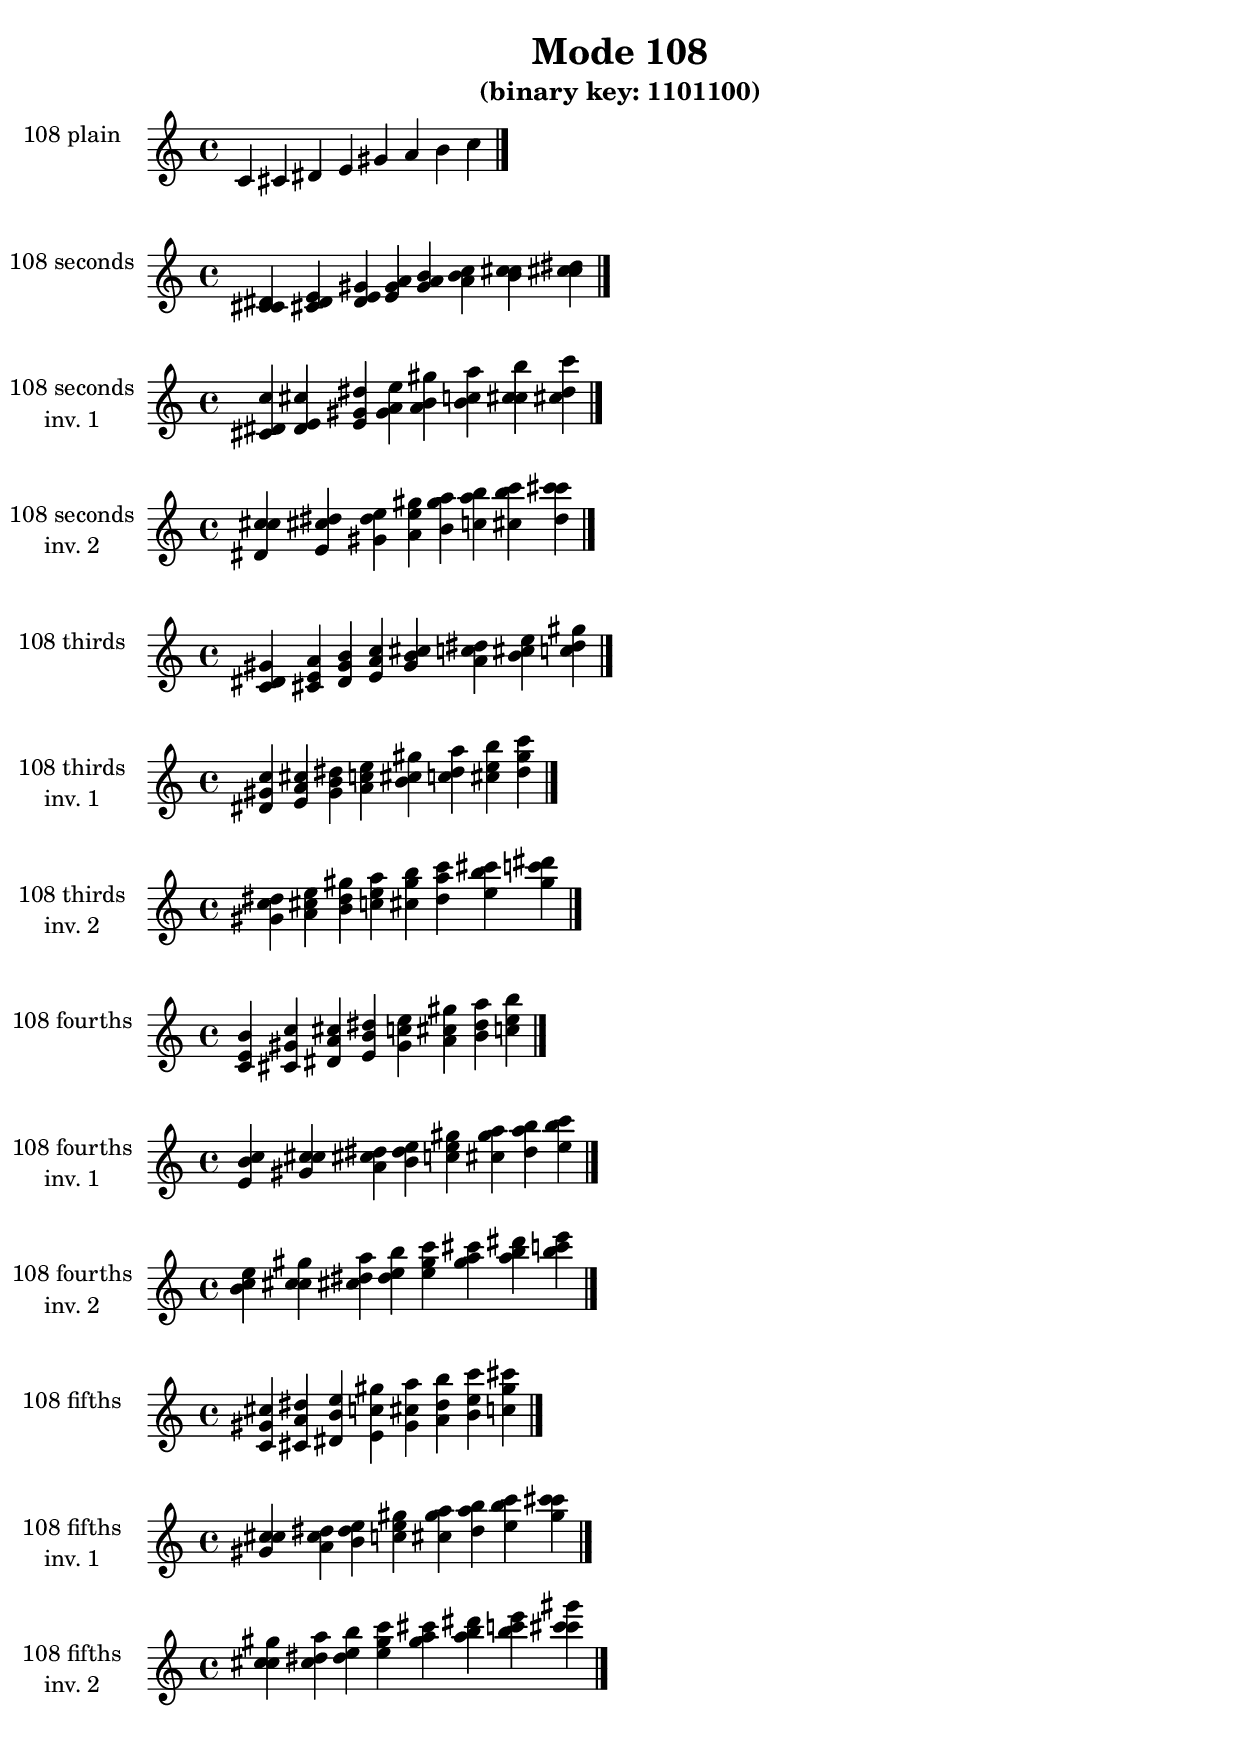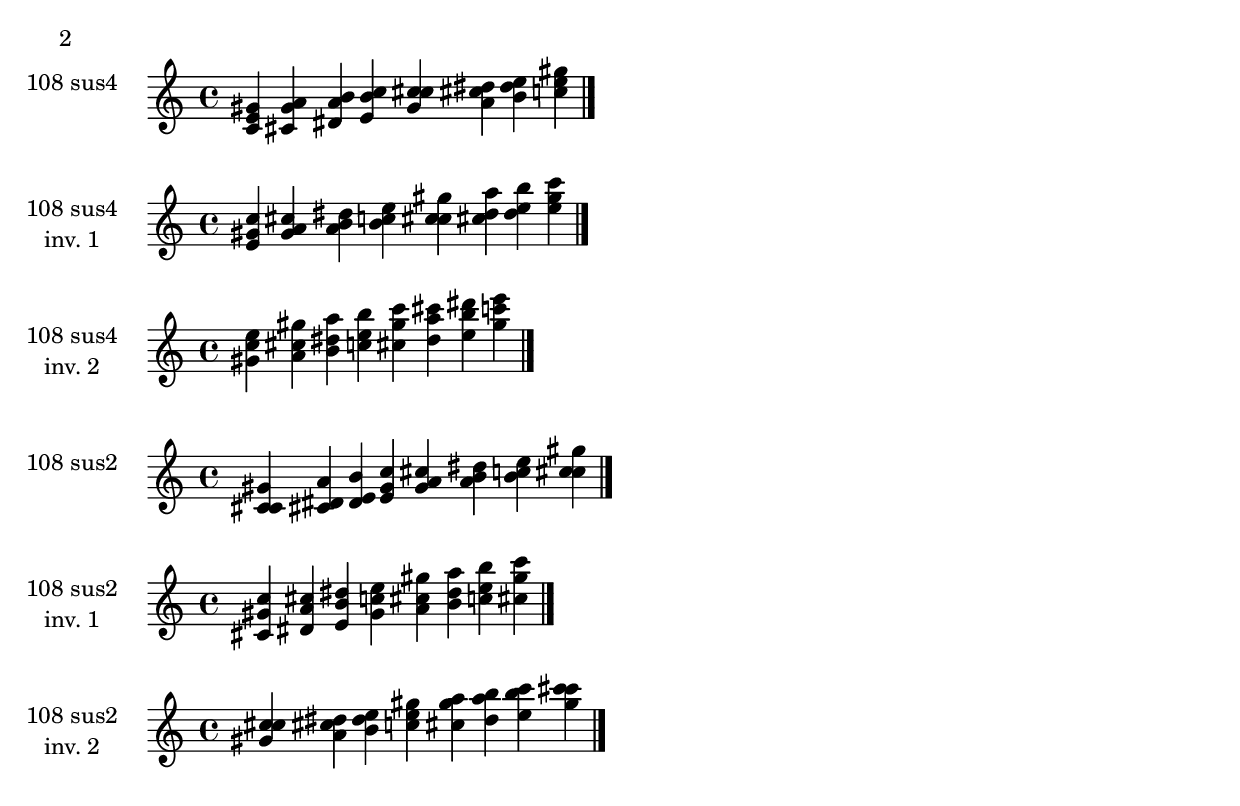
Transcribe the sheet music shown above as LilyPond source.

\version "2.19.0"

\header {
  title = "Mode 108"
  subtitle = "(binary key: 1101100)"
 %% Remove default LilyPond tagline
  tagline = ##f
}

\paper {
  #(set-paper-size "a4")
}

global = {
  \key c \major
  \time 4/4
  \tempo 4=100
}

\book {
  \score {
    \new Staff \with {
      instrumentName =  \markup { \column {
         \hcenter-in #14 \line { 108 plain }
         \hcenter-in #14 \line {  } } }
      midiInstrument = "oboe"
    } { \accidentalStyle "default"
        \cadenzaOn c' cis' dis' e' gis' a' b' c''  \cadenzaOff \bar "|." }
    \layout { }
  }
  \score {
    \new Staff \with {
      instrumentName =  \markup { \column {
         \hcenter-in #14 \line { 108 seconds }
         \hcenter-in #14 \line {  } } }
      midiInstrument = "oboe"
    } { \accidentalStyle "default"
        \cadenzaOn <c' cis' dis'> <cis' dis' e'> <dis' e' gis'> <e' gis' a'> <gis' a' b'> <a' b' c''> <b' c'' cis''> <c'' cis'' dis''>  \cadenzaOff \bar "|." }
    \layout { }
  }
  \score {
    \new Staff \with {
      instrumentName =  \markup { \column {
         \hcenter-in #14 \line { 108 seconds }
         \hcenter-in #14 \line { inv. 1 } } }
      midiInstrument = "oboe"
    } { \accidentalStyle "default"
        \cadenzaOn <cis' dis' c''> <dis' e' cis''> <e' gis' dis''> <gis' a' e''> <a' b' gis''> <b' c'' a''> <c'' cis'' b''> <cis'' dis'' c'''>  \cadenzaOff \bar "|." }
    \layout { }
  }
  \score {
    \new Staff \with {
      instrumentName =  \markup { \column {
         \hcenter-in #14 \line { 108 seconds }
         \hcenter-in #14 \line { inv. 2 } } }
      midiInstrument = "oboe"
    } { \accidentalStyle "default"
        \cadenzaOn <dis' c'' cis''> <e' cis'' dis''> <gis' dis'' e''> <a' e'' gis''> <b' gis'' a''> <c'' a'' b''> <cis'' b'' c'''> <dis'' c''' cis'''>  \cadenzaOff \bar "|." }
    \layout { }
  }
  \score {
    \new Staff \with {
      instrumentName =  \markup { \column {
         \hcenter-in #14 \line { 108 thirds }
         \hcenter-in #14 \line {  } } }
      midiInstrument = "oboe"
    } { \accidentalStyle "default"
        \cadenzaOn <c' dis' gis'> <cis' e' a'> <dis' gis' b'> <e' a' c''> <gis' b' cis''> <a' c'' dis''> <b' cis'' e''> <c'' dis'' gis''>  \cadenzaOff \bar "|." }
    \layout { }
  }
  \score {
    \new Staff \with {
      instrumentName =  \markup { \column {
         \hcenter-in #14 \line { 108 thirds }
         \hcenter-in #14 \line { inv. 1 } } }
      midiInstrument = "oboe"
    } { \accidentalStyle "default"
        \cadenzaOn <dis' gis' c''> <e' a' cis''> <gis' b' dis''> <a' c'' e''> <b' cis'' gis''> <c'' dis'' a''> <cis'' e'' b''> <dis'' gis'' c'''>  \cadenzaOff \bar "|." }
    \layout { }
  }
  \score {
    \new Staff \with {
      instrumentName =  \markup { \column {
         \hcenter-in #14 \line { 108 thirds }
         \hcenter-in #14 \line { inv. 2 } } }
      midiInstrument = "oboe"
    } { \accidentalStyle "default"
        \cadenzaOn <gis' c'' dis''> <a' cis'' e''> <b' dis'' gis''> <c'' e'' a''> <cis'' gis'' b''> <dis'' a'' c'''> <e'' b'' cis'''> <gis'' c''' dis'''>  \cadenzaOff \bar "|." }
    \layout { }
  }
  \score {
    \new Staff \with {
      instrumentName =  \markup { \column {
         \hcenter-in #14 \line { 108 fourths }
         \hcenter-in #14 \line {  } } }
      midiInstrument = "oboe"
    } { \accidentalStyle "default"
        \cadenzaOn <c' e' b'> <cis' gis' c''> <dis' a' cis''> <e' b' dis''> <gis' c'' e''> <a' cis'' gis''> <b' dis'' a''> <c'' e'' b''>  \cadenzaOff \bar "|." }
    \layout { }
  }
  \score {
    \new Staff \with {
      instrumentName =  \markup { \column {
         \hcenter-in #14 \line { 108 fourths }
         \hcenter-in #14 \line { inv. 1 } } }
      midiInstrument = "oboe"
    } { \accidentalStyle "default"
        \cadenzaOn <e' b' c''> <gis' c'' cis''> <a' cis'' dis''> <b' dis'' e''> <c'' e'' gis''> <cis'' gis'' a''> <dis'' a'' b''> <e'' b'' c'''>  \cadenzaOff \bar "|." }
    \layout { }
  }
  \score {
    \new Staff \with {
      instrumentName =  \markup { \column {
         \hcenter-in #14 \line { 108 fourths }
         \hcenter-in #14 \line { inv. 2 } } }
      midiInstrument = "oboe"
    } { \accidentalStyle "default"
        \cadenzaOn <b' c'' e''> <c'' cis'' gis''> <cis'' dis'' a''> <dis'' e'' b''> <e'' gis'' c'''> <gis'' a'' cis'''> <a'' b'' dis'''> <b'' c''' e'''>  \cadenzaOff \bar "|." }
    \layout { }
  }
  \score {
    \new Staff \with {
      instrumentName =  \markup { \column {
         \hcenter-in #14 \line { 108 fifths }
         \hcenter-in #14 \line {  } } }
      midiInstrument = "oboe"
    } { \accidentalStyle "default"
        \cadenzaOn <c' gis' cis''> <cis' a' dis''> <dis' b' e''> <e' c'' gis''> <gis' cis'' a''> <a' dis'' b''> <b' e'' c'''> <c'' gis'' cis'''>  \cadenzaOff \bar "|." }
    \layout { }
  }
  \score {
    \new Staff \with {
      instrumentName =  \markup { \column {
         \hcenter-in #14 \line { 108 fifths }
         \hcenter-in #14 \line { inv. 1 } } }
      midiInstrument = "oboe"
    } { \accidentalStyle "default"
        \cadenzaOn <gis' cis'' c''> <a' dis'' cis''> <b' e'' dis''> <c'' gis'' e''> <cis'' a'' gis''> <dis'' b'' a''> <e'' c''' b''> <gis'' cis''' c'''>  \cadenzaOff \bar "|." }
    \layout { }
  }
  \score {
    \new Staff \with {
      instrumentName =  \markup { \column {
         \hcenter-in #14 \line { 108 fifths }
         \hcenter-in #14 \line { inv. 2 } } }
      midiInstrument = "oboe"
    } { \accidentalStyle "default"
        \cadenzaOn <cis'' c'' gis''> <dis'' cis'' a''> <e'' dis'' b''> <gis'' e'' c'''> <a'' gis'' cis'''> <b'' a'' dis'''> <c''' b'' e'''> <cis''' c''' gis'''>  \cadenzaOff \bar "|." }
    \layout { }
  }
  \score {
    \new Staff \with {
      instrumentName =  \markup { \column {
         \hcenter-in #14 \line { 108 sus4 }
         \hcenter-in #14 \line {  } } }
      midiInstrument = "oboe"
    } { \accidentalStyle "default"
        \cadenzaOn <c' e' gis'> <cis' gis' a'> <dis' a' b'> <e' b' c''> <gis' c'' cis''> <a' cis'' dis''> <b' dis'' e''> <c'' e'' gis''>  \cadenzaOff \bar "|." }
    \layout { }
  }
  \score {
    \new Staff \with {
      instrumentName =  \markup { \column {
         \hcenter-in #14 \line { 108 sus4 }
         \hcenter-in #14 \line { inv. 1 } } }
      midiInstrument = "oboe"
    } { \accidentalStyle "default"
        \cadenzaOn <e' gis' c''> <gis' a' cis''> <a' b' dis''> <b' c'' e''> <c'' cis'' gis''> <cis'' dis'' a''> <dis'' e'' b''> <e'' gis'' c'''>  \cadenzaOff \bar "|." }
    \layout { }
  }
  \score {
    \new Staff \with {
      instrumentName =  \markup { \column {
         \hcenter-in #14 \line { 108 sus4 }
         \hcenter-in #14 \line { inv. 2 } } }
      midiInstrument = "oboe"
    } { \accidentalStyle "default"
        \cadenzaOn <gis' c'' e''> <a' cis'' gis''> <b' dis'' a''> <c'' e'' b''> <cis'' gis'' c'''> <dis'' a'' cis'''> <e'' b'' dis'''> <gis'' c''' e'''>  \cadenzaOff \bar "|." }
    \layout { }
  }
  \score {
    \new Staff \with {
      instrumentName =  \markup { \column {
         \hcenter-in #14 \line { 108 sus2 }
         \hcenter-in #14 \line {  } } }
      midiInstrument = "oboe"
    } { \accidentalStyle "default"
        \cadenzaOn <c' cis' gis'> <cis' dis' a'> <dis' e' b'> <e' gis' c''> <gis' a' cis''> <a' b' dis''> <b' c'' e''> <c'' cis'' gis''>  \cadenzaOff \bar "|." }
    \layout { }
  }
  \score {
    \new Staff \with {
      instrumentName =  \markup { \column {
         \hcenter-in #14 \line { 108 sus2 }
         \hcenter-in #14 \line { inv. 1 } } }
      midiInstrument = "oboe"
    } { \accidentalStyle "default"
        \cadenzaOn <cis' gis' c''> <dis' a' cis''> <e' b' dis''> <gis' c'' e''> <a' cis'' gis''> <b' dis'' a''> <c'' e'' b''> <cis'' gis'' c'''>  \cadenzaOff \bar "|." }
    \layout { }
  }
  \score {
    \new Staff \with {
      instrumentName =  \markup { \column {
         \hcenter-in #14 \line { 108 sus2 }
         \hcenter-in #14 \line { inv. 2 } } }
      midiInstrument = "oboe"
    } { \accidentalStyle "default"
        \cadenzaOn <gis' c'' cis''> <a' cis'' dis''> <b' dis'' e''> <c'' e'' gis''> <cis'' gis'' a''> <dis'' a'' b''> <e'' b'' c'''> <gis'' c''' cis'''>  \cadenzaOff \bar "|." }
    \layout { }
  }
}

\book {
  \bookOutputSuffix "plain_"
  \score {
    \new Staff \with {
      instrumentName =  \markup { \column {
         \hcenter-in #14 \line { 108 plain }
         \hcenter-in #14 \line {  } } }
      midiInstrument = "oboe"
    } { \accidentalStyle "default"
        \cadenzaOn c' cis' dis' e' gis' a' b' c''  \cadenzaOff \bar "|." }
    \midi { }
  }
}
\book {
  \bookOutputSuffix "seconds_"
  \score {
    \new Staff \with {
      instrumentName =  \markup { \column {
         \hcenter-in #14 \line { 108 seconds }
         \hcenter-in #14 \line {  } } }
      midiInstrument = "oboe"
    } { \accidentalStyle "default"
        \cadenzaOn <c' cis' dis'> <cis' dis' e'> <dis' e' gis'> <e' gis' a'> <gis' a' b'> <a' b' c''> <b' c'' cis''> <c'' cis'' dis''>  \cadenzaOff \bar "|." }
    \midi { }
  }
}
\book {
  \bookOutputSuffix "seconds_inv. 1"
  \score {
    \new Staff \with {
      instrumentName =  \markup { \column {
         \hcenter-in #14 \line { 108 seconds }
         \hcenter-in #14 \line { inv. 1 } } }
      midiInstrument = "oboe"
    } { \accidentalStyle "default"
        \cadenzaOn <cis' dis' c''> <dis' e' cis''> <e' gis' dis''> <gis' a' e''> <a' b' gis''> <b' c'' a''> <c'' cis'' b''> <cis'' dis'' c'''>  \cadenzaOff \bar "|." }
    \midi { }
  }
}
\book {
  \bookOutputSuffix "seconds_inv. 2"
  \score {
    \new Staff \with {
      instrumentName =  \markup { \column {
         \hcenter-in #14 \line { 108 seconds }
         \hcenter-in #14 \line { inv. 2 } } }
      midiInstrument = "oboe"
    } { \accidentalStyle "default"
        \cadenzaOn <dis' c'' cis''> <e' cis'' dis''> <gis' dis'' e''> <a' e'' gis''> <b' gis'' a''> <c'' a'' b''> <cis'' b'' c'''> <dis'' c''' cis'''>  \cadenzaOff \bar "|." }
    \midi { }
  }
}
\book {
  \bookOutputSuffix "thirds_"
  \score {
    \new Staff \with {
      instrumentName =  \markup { \column {
         \hcenter-in #14 \line { 108 thirds }
         \hcenter-in #14 \line {  } } }
      midiInstrument = "oboe"
    } { \accidentalStyle "default"
        \cadenzaOn <c' dis' gis'> <cis' e' a'> <dis' gis' b'> <e' a' c''> <gis' b' cis''> <a' c'' dis''> <b' cis'' e''> <c'' dis'' gis''>  \cadenzaOff \bar "|." }
    \midi { }
  }
}
\book {
  \bookOutputSuffix "thirds_inv. 1"
  \score {
    \new Staff \with {
      instrumentName =  \markup { \column {
         \hcenter-in #14 \line { 108 thirds }
         \hcenter-in #14 \line { inv. 1 } } }
      midiInstrument = "oboe"
    } { \accidentalStyle "default"
        \cadenzaOn <dis' gis' c''> <e' a' cis''> <gis' b' dis''> <a' c'' e''> <b' cis'' gis''> <c'' dis'' a''> <cis'' e'' b''> <dis'' gis'' c'''>  \cadenzaOff \bar "|." }
    \midi { }
  }
}
\book {
  \bookOutputSuffix "thirds_inv. 2"
  \score {
    \new Staff \with {
      instrumentName =  \markup { \column {
         \hcenter-in #14 \line { 108 thirds }
         \hcenter-in #14 \line { inv. 2 } } }
      midiInstrument = "oboe"
    } { \accidentalStyle "default"
        \cadenzaOn <gis' c'' dis''> <a' cis'' e''> <b' dis'' gis''> <c'' e'' a''> <cis'' gis'' b''> <dis'' a'' c'''> <e'' b'' cis'''> <gis'' c''' dis'''>  \cadenzaOff \bar "|." }
    \midi { }
  }
}
\book {
  \bookOutputSuffix "fourths_"
  \score {
    \new Staff \with {
      instrumentName =  \markup { \column {
         \hcenter-in #14 \line { 108 fourths }
         \hcenter-in #14 \line {  } } }
      midiInstrument = "oboe"
    } { \accidentalStyle "default"
        \cadenzaOn <c' e' b'> <cis' gis' c''> <dis' a' cis''> <e' b' dis''> <gis' c'' e''> <a' cis'' gis''> <b' dis'' a''> <c'' e'' b''>  \cadenzaOff \bar "|." }
    \midi { }
  }
}
\book {
  \bookOutputSuffix "fourths_inv. 1"
  \score {
    \new Staff \with {
      instrumentName =  \markup { \column {
         \hcenter-in #14 \line { 108 fourths }
         \hcenter-in #14 \line { inv. 1 } } }
      midiInstrument = "oboe"
    } { \accidentalStyle "default"
        \cadenzaOn <e' b' c''> <gis' c'' cis''> <a' cis'' dis''> <b' dis'' e''> <c'' e'' gis''> <cis'' gis'' a''> <dis'' a'' b''> <e'' b'' c'''>  \cadenzaOff \bar "|." }
    \midi { }
  }
}
\book {
  \bookOutputSuffix "fourths_inv. 2"
  \score {
    \new Staff \with {
      instrumentName =  \markup { \column {
         \hcenter-in #14 \line { 108 fourths }
         \hcenter-in #14 \line { inv. 2 } } }
      midiInstrument = "oboe"
    } { \accidentalStyle "default"
        \cadenzaOn <b' c'' e''> <c'' cis'' gis''> <cis'' dis'' a''> <dis'' e'' b''> <e'' gis'' c'''> <gis'' a'' cis'''> <a'' b'' dis'''> <b'' c''' e'''>  \cadenzaOff \bar "|." }
    \midi { }
  }
}
\book {
  \bookOutputSuffix "fifths_"
  \score {
    \new Staff \with {
      instrumentName =  \markup { \column {
         \hcenter-in #14 \line { 108 fifths }
         \hcenter-in #14 \line {  } } }
      midiInstrument = "oboe"
    } { \accidentalStyle "default"
        \cadenzaOn <c' gis' cis''> <cis' a' dis''> <dis' b' e''> <e' c'' gis''> <gis' cis'' a''> <a' dis'' b''> <b' e'' c'''> <c'' gis'' cis'''>  \cadenzaOff \bar "|." }
    \midi { }
  }
}
\book {
  \bookOutputSuffix "fifths_inv. 1"
  \score {
    \new Staff \with {
      instrumentName =  \markup { \column {
         \hcenter-in #14 \line { 108 fifths }
         \hcenter-in #14 \line { inv. 1 } } }
      midiInstrument = "oboe"
    } { \accidentalStyle "default"
        \cadenzaOn <gis' cis'' c''> <a' dis'' cis''> <b' e'' dis''> <c'' gis'' e''> <cis'' a'' gis''> <dis'' b'' a''> <e'' c''' b''> <gis'' cis''' c'''>  \cadenzaOff \bar "|." }
    \midi { }
  }
}
\book {
  \bookOutputSuffix "fifths_inv. 2"
  \score {
    \new Staff \with {
      instrumentName =  \markup { \column {
         \hcenter-in #14 \line { 108 fifths }
         \hcenter-in #14 \line { inv. 2 } } }
      midiInstrument = "oboe"
    } { \accidentalStyle "default"
        \cadenzaOn <cis'' c'' gis''> <dis'' cis'' a''> <e'' dis'' b''> <gis'' e'' c'''> <a'' gis'' cis'''> <b'' a'' dis'''> <c''' b'' e'''> <cis''' c''' gis'''>  \cadenzaOff \bar "|." }
    \midi { }
  }
}
\book {
  \bookOutputSuffix "sus4_"
  \score {
    \new Staff \with {
      instrumentName =  \markup { \column {
         \hcenter-in #14 \line { 108 sus4 }
         \hcenter-in #14 \line {  } } }
      midiInstrument = "oboe"
    } { \accidentalStyle "default"
        \cadenzaOn <c' e' gis'> <cis' gis' a'> <dis' a' b'> <e' b' c''> <gis' c'' cis''> <a' cis'' dis''> <b' dis'' e''> <c'' e'' gis''>  \cadenzaOff \bar "|." }
    \midi { }
  }
}
\book {
  \bookOutputSuffix "sus4_inv. 1"
  \score {
    \new Staff \with {
      instrumentName =  \markup { \column {
         \hcenter-in #14 \line { 108 sus4 }
         \hcenter-in #14 \line { inv. 1 } } }
      midiInstrument = "oboe"
    } { \accidentalStyle "default"
        \cadenzaOn <e' gis' c''> <gis' a' cis''> <a' b' dis''> <b' c'' e''> <c'' cis'' gis''> <cis'' dis'' a''> <dis'' e'' b''> <e'' gis'' c'''>  \cadenzaOff \bar "|." }
    \midi { }
  }
}
\book {
  \bookOutputSuffix "sus4_inv. 2"
  \score {
    \new Staff \with {
      instrumentName =  \markup { \column {
         \hcenter-in #14 \line { 108 sus4 }
         \hcenter-in #14 \line { inv. 2 } } }
      midiInstrument = "oboe"
    } { \accidentalStyle "default"
        \cadenzaOn <gis' c'' e''> <a' cis'' gis''> <b' dis'' a''> <c'' e'' b''> <cis'' gis'' c'''> <dis'' a'' cis'''> <e'' b'' dis'''> <gis'' c''' e'''>  \cadenzaOff \bar "|." }
    \midi { }
  }
}
\book {
  \bookOutputSuffix "sus2_"
  \score {
    \new Staff \with {
      instrumentName =  \markup { \column {
         \hcenter-in #14 \line { 108 sus2 }
         \hcenter-in #14 \line {  } } }
      midiInstrument = "oboe"
    } { \accidentalStyle "default"
        \cadenzaOn <c' cis' gis'> <cis' dis' a'> <dis' e' b'> <e' gis' c''> <gis' a' cis''> <a' b' dis''> <b' c'' e''> <c'' cis'' gis''>  \cadenzaOff \bar "|." }
    \midi { }
  }
}
\book {
  \bookOutputSuffix "sus2_inv. 1"
  \score {
    \new Staff \with {
      instrumentName =  \markup { \column {
         \hcenter-in #14 \line { 108 sus2 }
         \hcenter-in #14 \line { inv. 1 } } }
      midiInstrument = "oboe"
    } { \accidentalStyle "default"
        \cadenzaOn <cis' gis' c''> <dis' a' cis''> <e' b' dis''> <gis' c'' e''> <a' cis'' gis''> <b' dis'' a''> <c'' e'' b''> <cis'' gis'' c'''>  \cadenzaOff \bar "|." }
    \midi { }
  }
}
\book {
  \bookOutputSuffix "sus2_inv. 2"
  \score {
    \new Staff \with {
      instrumentName =  \markup { \column {
         \hcenter-in #14 \line { 108 sus2 }
         \hcenter-in #14 \line { inv. 2 } } }
      midiInstrument = "oboe"
    } { \accidentalStyle "default"
        \cadenzaOn <gis' c'' cis''> <a' cis'' dis''> <b' dis'' e''> <c'' e'' gis''> <cis'' gis'' a''> <dis'' a'' b''> <e'' b'' c'''> <gis'' c''' cis'''>  \cadenzaOff \bar "|." }
    \midi { }
  }
}
